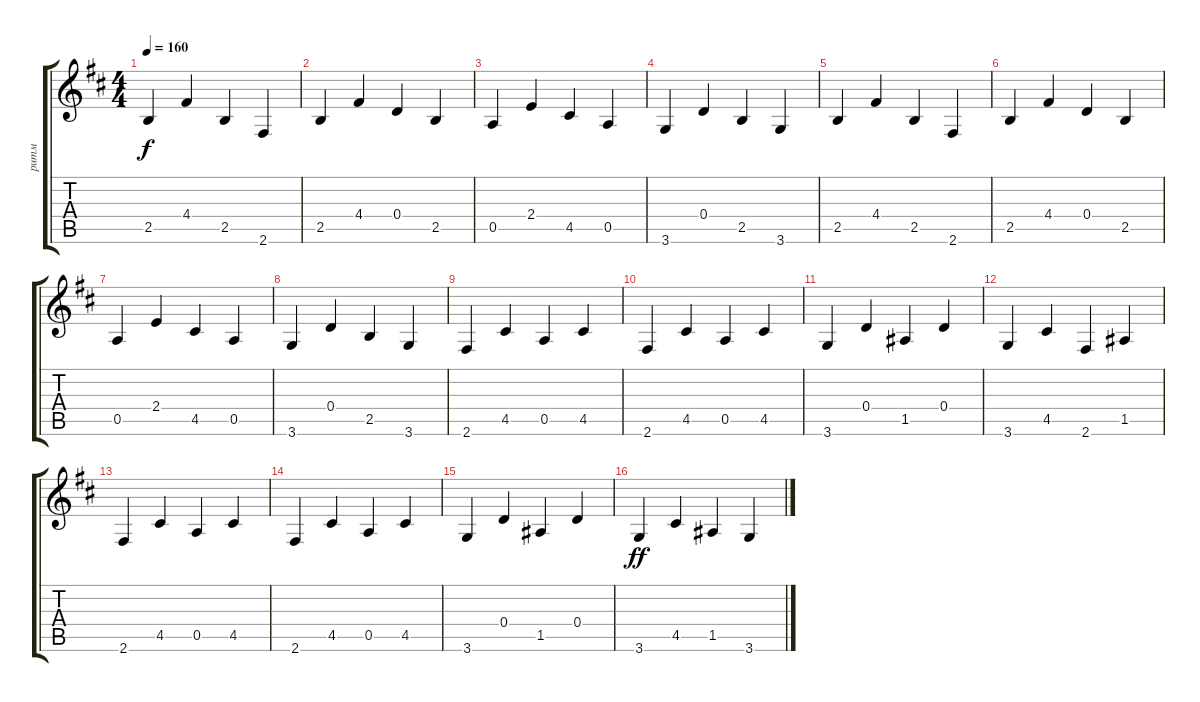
\track ("ритм" "ритм") {instrument acousticguitarsteel}
\staff {score tabs}
\tuning (E4 B3 G3 D3 A2 E2) {hide}
\ts (4 4)
\tempo 160
\clef g2
\ks bminor
2.5.4{dy f} 4.4.4 2.5.4 2.6.4 |
2.5.4 4.4.4 0.4.4 2.5.4 |
0.5.4 2.4.4 4.5.4 0.5.4 |
3.6.4 0.4.4 2.5.4 3.6.4 |
2.5.4 4.4.4 2.5.4 2.6.4 |
2.5.4 4.4.4 0.4.4 2.5.4 |
0.5.4 2.4.4 4.5.4 0.5.4 |
3.6.4 0.4.4 2.5.4 3.6.4 |
2.6.4 4.5.4 0.5.4 4.5.4 |
2.6.4 4.5.4 0.5.4 4.5.4 |
3.6.4 0.4.4 1.5.4 0.4.4 |
3.6.4 4.5.4 2.6.4 1.5.4 |
2.6.4 4.5.4 0.5.4 4.5.4 |
2.6.4 4.5.4 0.5.4 4.5.4 |
3.6.4 0.4.4 1.5.4 0.4.4 |
3.6.4{dy ff} 4.5.4 1.5.4 3.6.4
